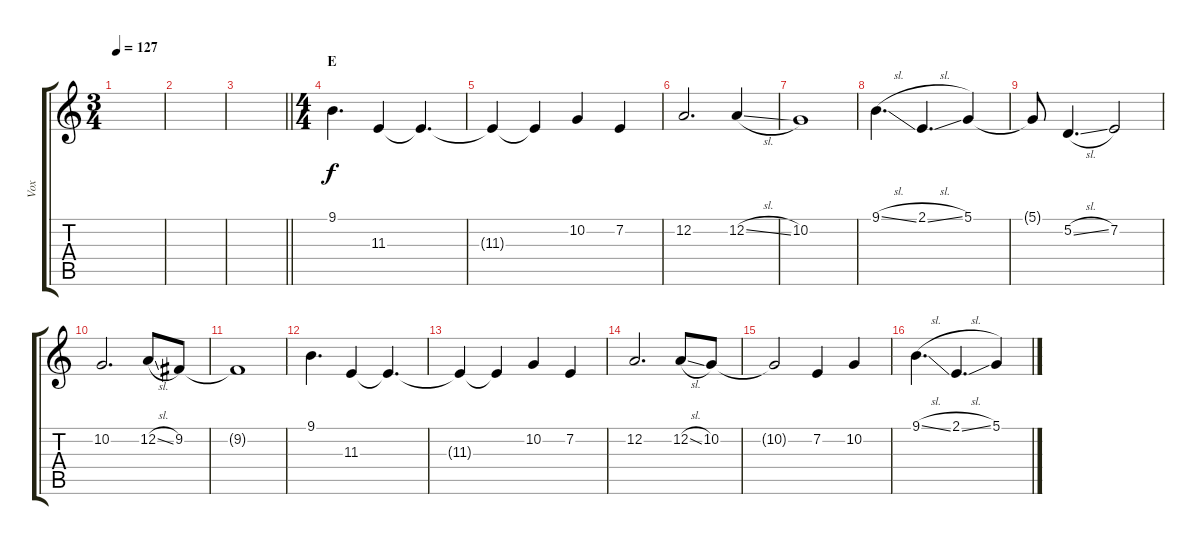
\track ("Vox" "Vox") {instrument lead2sawtooth}
\staff {score tabs}
\tuning (D4 A3 F3 C3 G2 C2) {hide}
\ts (3 4)
\tempo 127
\clef g2
\ks c
|
|
\barLineRight lightlight
|
\ts (4 4)
\section ("" "E")
9.1.4{d} 11.3.4 11.3{t}.4{d} |
11.3{t}.4 11.3{t}.4 10.2.4 7.2.4 |
12.2.2{d} 12.2{sl}.4 |
10.2.1 |
9.1{sl}.4{d} 2.1{sl}.4{d} 5.1.4 |
5.1{t}.8 5.2{sl}.4{d} 7.2.2 |
10.2.2{d} 12.2{sl}.8 9.2.8 |
9.2{t}.1 |
9.1.4{d} 11.3.4 11.3{t}.4{d} |
11.3{t}.4 11.3{t}.4 10.2.4 7.2.4 |
12.2.2{d} 12.2{sl}.8 10.2.8 |
10.2{t}.2 7.2.4 10.2.4 |
9.1{sl}.4{d} 2.1{sl}.4{d} 5.1.4
